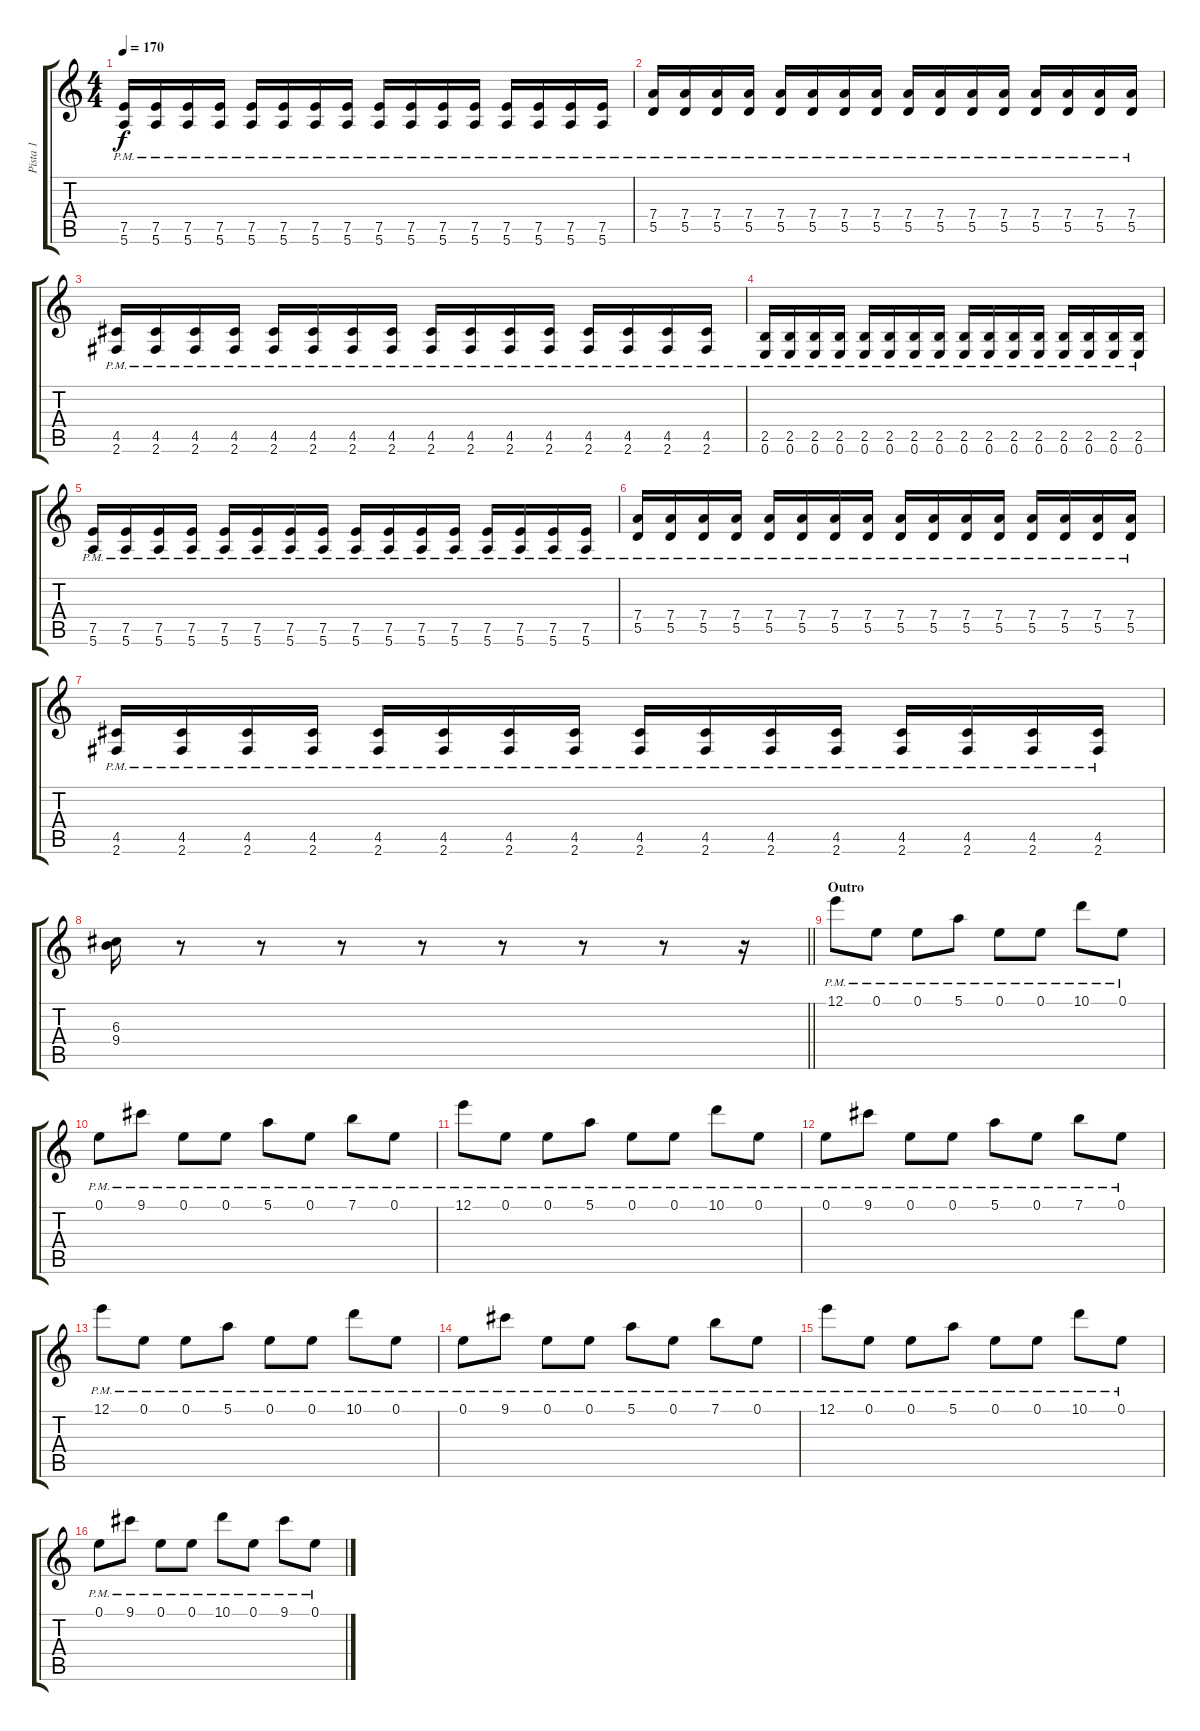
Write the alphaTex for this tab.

\track ("Pista 1" "Pista 1") {instrument distortionguitar}
\staff {score tabs}
\tuning (E4 B3 G3 D3 A2 E2) {hide}
\ts (4 4)
\tempo 170
\clef g2
\ks c
(7.5{pm} 5.6{pm}).16{dy f} (7.5{pm} 5.6{pm}).16 (7.5{pm} 5.6{pm}).16 (7.5{pm} 5.6{pm}).16 (7.5{pm} 5.6{pm}).16 (7.5{pm} 5.6{pm}).16 (7.5{pm} 5.6{pm}).16 (7.5{pm} 5.6{pm}).16 (7.5{pm} 5.6{pm}).16 (7.5{pm} 5.6{pm}).16 (7.5{pm} 5.6{pm}).16 (7.5{pm} 5.6{pm}).16 (7.5{pm} 5.6{pm}).16 (7.5{pm} 5.6{pm}).16 (7.5{pm} 5.6{pm}).16 (7.5{pm} 5.6{pm}).16 |
(7.4{pm} 5.5{pm}).16 (7.4{pm} 5.5{pm}).16 (7.4{pm} 5.5{pm}).16 (7.4{pm} 5.5{pm}).16 (7.4{pm} 5.5{pm}).16 (7.4{pm} 5.5{pm}).16 (7.4{pm} 5.5{pm}).16 (7.4{pm} 5.5{pm}).16 (7.4{pm} 5.5{pm}).16 (7.4{pm} 5.5{pm}).16 (7.4{pm} 5.5{pm}).16 (7.4{pm} 5.5{pm}).16 (7.4{pm} 5.5{pm}).16 (7.4{pm} 5.5{pm}).16 (7.4{pm} 5.5{pm}).16 (7.4{pm} 5.5{pm}).16 |
(4.5{pm} 2.6{pm}).16 (4.5{pm} 2.6{pm}).16 (4.5{pm} 2.6{pm}).16 (4.5{pm} 2.6{pm}).16 (4.5{pm} 2.6{pm}).16 (4.5{pm} 2.6{pm}).16 (4.5{pm} 2.6{pm}).16 (4.5{pm} 2.6{pm}).16 (4.5{pm} 2.6{pm}).16 (4.5{pm} 2.6{pm}).16 (4.5{pm} 2.6{pm}).16 (4.5{pm} 2.6{pm}).16 (4.5{pm} 2.6{pm}).16 (4.5{pm} 2.6{pm}).16 (4.5{pm} 2.6{pm}).16 (4.5{pm} 2.6{pm}).16 |
(2.5{pm} 0.6{pm}).16 (2.5{pm} 0.6{pm}).16 (2.5{pm} 0.6{pm}).16 (2.5{pm} 0.6{pm}).16 (2.5{pm} 0.6{pm}).16 (2.5{pm} 0.6{pm}).16 (2.5{pm} 0.6{pm}).16 (2.5{pm} 0.6{pm}).16 (2.5{pm} 0.6{pm}).16 (2.5{pm} 0.6{pm}).16 (2.5{pm} 0.6{pm}).16 (2.5{pm} 0.6{pm}).16 (2.5{pm} 0.6{pm}).16 (2.5{pm} 0.6{pm}).16 (2.5{pm} 0.6{pm}).16 (2.5{pm} 0.6{pm}).16 |
(7.5{pm} 5.6{pm}).16 (7.5{pm} 5.6{pm}).16 (7.5{pm} 5.6{pm}).16 (7.5{pm} 5.6{pm}).16 (7.5{pm} 5.6{pm}).16 (7.5{pm} 5.6{pm}).16 (7.5{pm} 5.6{pm}).16 (7.5{pm} 5.6{pm}).16 (7.5{pm} 5.6{pm}).16 (7.5{pm} 5.6{pm}).16 (7.5{pm} 5.6{pm}).16 (7.5{pm} 5.6{pm}).16 (7.5{pm} 5.6{pm}).16 (7.5{pm} 5.6{pm}).16 (7.5{pm} 5.6{pm}).16 (7.5{pm} 5.6{pm}).16 |
(7.4{pm} 5.5{pm}).16 (7.4{pm} 5.5{pm}).16 (7.4{pm} 5.5{pm}).16 (7.4{pm} 5.5{pm}).16 (7.4{pm} 5.5{pm}).16 (7.4{pm} 5.5{pm}).16 (7.4{pm} 5.5{pm}).16 (7.4{pm} 5.5{pm}).16 (7.4{pm} 5.5{pm}).16 (7.4{pm} 5.5{pm}).16 (7.4{pm} 5.5{pm}).16 (7.4{pm} 5.5{pm}).16 (7.4{pm} 5.5{pm}).16 (7.4{pm} 5.5{pm}).16 (7.4{pm} 5.5{pm}).16 (7.4{pm} 5.5{pm}).16 |
(4.5{pm} 2.6{pm}).16 (4.5{pm} 2.6{pm}).16 (4.5{pm} 2.6{pm}).16 (4.5{pm} 2.6{pm}).16 (4.5{pm} 2.6{pm}).16 (4.5{pm} 2.6{pm}).16 (4.5{pm} 2.6{pm}).16 (4.5{pm} 2.6{pm}).16 (4.5{pm} 2.6{pm}).16 (4.5{pm} 2.6{pm}).16 (4.5{pm} 2.6{pm}).16 (4.5{pm} 2.6{pm}).16 (4.5{pm} 2.6{pm}).16 (4.5{pm} 2.6{pm}).16 (4.5{pm} 2.6{pm}).16 (4.5{pm} 2.6{pm}).16 |
\barLineRight lightlight
(6.3 9.4).16 r.8 r.8 r.8 r.8 r.8 r.8 r.8 r.16 |
\section ("" "Outro")
12.1{pm}.8 0.1{pm}.8 0.1{pm}.8 5.1{pm}.8 0.1{pm}.8 0.1{pm}.8 10.1{pm}.8 0.1{pm}.8 |
0.1{pm}.8 9.1{pm}.8 0.1{pm}.8 0.1{pm}.8 5.1{pm}.8 0.1{pm}.8 7.1{pm}.8 0.1{pm}.8 |
12.1{pm}.8 0.1{pm}.8 0.1{pm}.8 5.1{pm}.8 0.1{pm}.8 0.1{pm}.8 10.1{pm}.8 0.1{pm}.8 |
0.1{pm}.8 9.1{pm}.8 0.1{pm}.8 0.1{pm}.8 5.1{pm}.8 0.1{pm}.8 7.1{pm}.8 0.1{pm}.8 |
12.1{pm}.8 0.1{pm}.8 0.1{pm}.8 5.1{pm}.8 0.1{pm}.8 0.1{pm}.8 10.1{pm}.8 0.1{pm}.8 |
0.1{pm}.8 9.1{pm}.8 0.1{pm}.8 0.1{pm}.8 5.1{pm}.8 0.1{pm}.8 7.1{pm}.8 0.1{pm}.8 |
12.1{pm}.8 0.1{pm}.8 0.1{pm}.8 5.1{pm}.8 0.1{pm}.8 0.1{pm}.8 10.1{pm}.8 0.1{pm}.8 |
0.1{pm}.8 9.1{pm}.8 0.1{pm}.8 0.1{pm}.8 10.1{pm}.8 0.1{pm}.8 9.1{pm}.8 0.1{pm}.8
